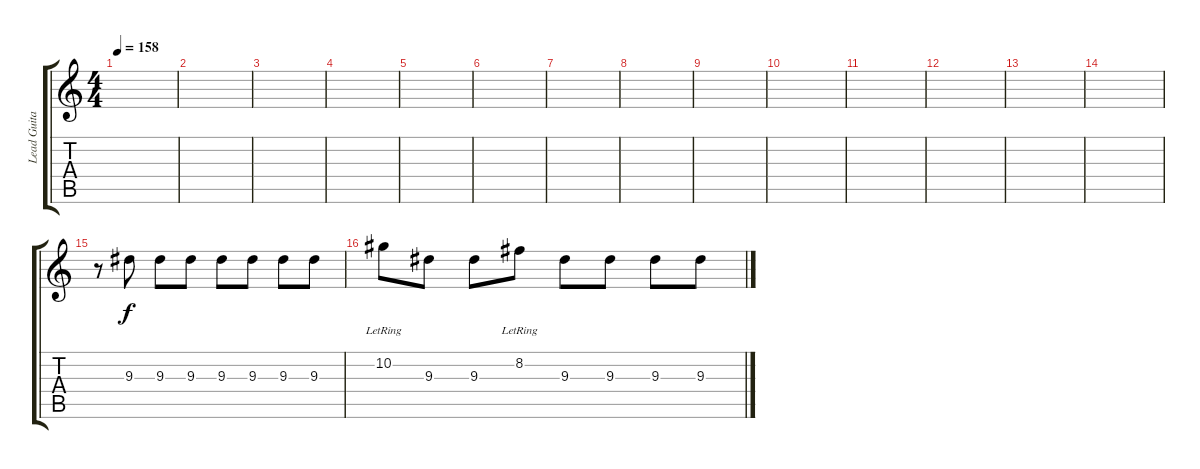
\track ("Lead Guitar (intro)" "Lead Guita") {instrument distortionguitar}
\staff {score tabs}
\tuning (Eb4 Bb3 Gb3 Db3 Ab2 Eb2) {hide}
\ts (4 4)
\tempo 158
\clef g2
\ks c
|
|
|
|
|
|
|
|
|
|
|
|
|
|
r.8 9.3.8 9.3.8 9.3.8 9.3.8 9.3.8 9.3.8 9.3.8 |
10.2{lr}.8 9.3.8 9.3.8 8.2{lr}.8 9.3.8 9.3.8 9.3.8 9.3.8
